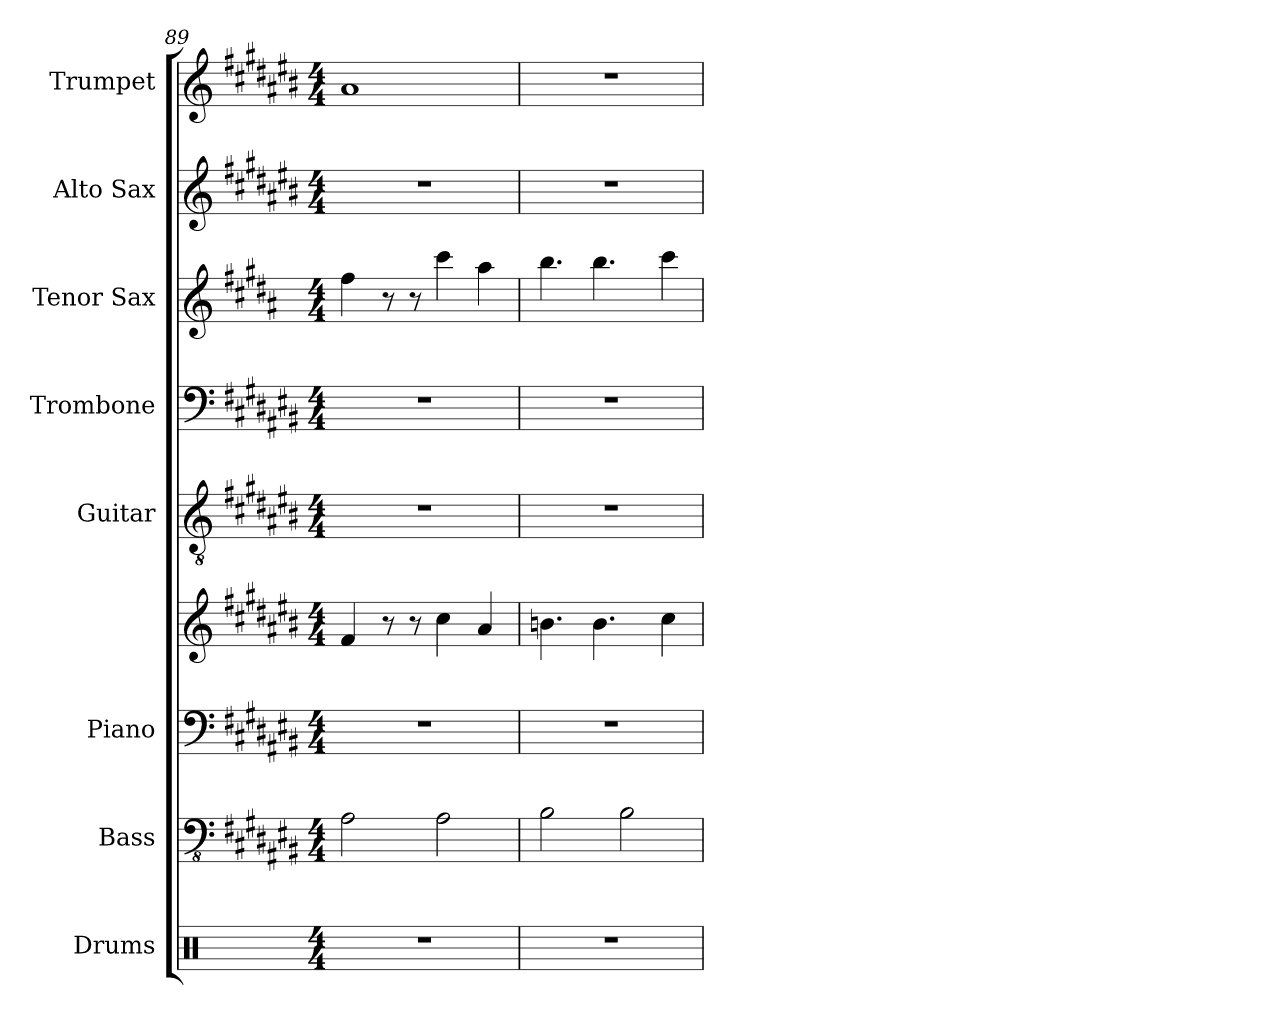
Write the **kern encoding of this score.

**kern	**kern	**kern	**kern	**kern	**kern	**kern	**kern	**kern
*part8	*part7	*part6	*part6	*part5	*part4	*part3	*part2	*part1
*staff9	*staff8	*staff7	*staff6	*staff5	*staff4	*staff3	*staff2	*staff1
*I"Drums	*I"Bass	*I"Piano	*	*I"Guitar	*I"Trombone	*I"Tenor Sax	*I"Alto Sax	*I"Trumpet
*I'Drums	*I'Bass	*I'Piano	*	*I'Gtr.	*I'Tbn.	*I'Tenor	*I'Alto	*I'Tpt.
!!LO:PB:g=z
*clefX	*clefFv4	*clefF4	*clefG2	*clefGv2	*clefF4	*clefG2	*clefG2	*clefG2
*	*	*	*	*	*	*ITrd8c14	*ITrd5c9	*ITrd1c2
*k[]	*k[f#c#g#d#a#e#b#]	*k[f#c#g#d#a#e#b#]	*k[f#c#g#d#a#e#b#]	*k[f#c#g#d#a#e#b#]	*k[f#c#g#d#a#e#b#]	*k[f#c#g#d#a#]	*k[f#c#g#d#]	*k[f#c#g#d#a#]
*M4/4	*M4/4	*M4/4	*M4/4	*M4/4	*M4/4	*M4/4	*M4/4	*M4/4
=89	=89	=89	=89	=89	=89	=89	=89	=89
1r	2AA#\	1r	4f#/	1r	1r	4f#\	1r	1g#
.	.	.	8r	.	.	8r	.	.
.	.	.	8r	.	.	8r	.	.
.	2AA#\	.	4cc#\	.	.	4cc#\	.	.
.	.	.	4a#/	.	.	4a#\	.	.
=90	=90	=90	=90	=90	=90	=90	=90	=90
1r	2BB#\	1r	4.bn\	1r	1r	4.b\	1r	1r
.	.	.	4.b\	.	.	4.b\	.	.
.	2BB#\	.	.	.	.	.	.	.
.	.	.	4cc#\	.	.	4cc#\	.	.
=	=	=	=	=	=	=	=	=
*-	*-	*-	*-	*-	*-	*-	*-	*-
